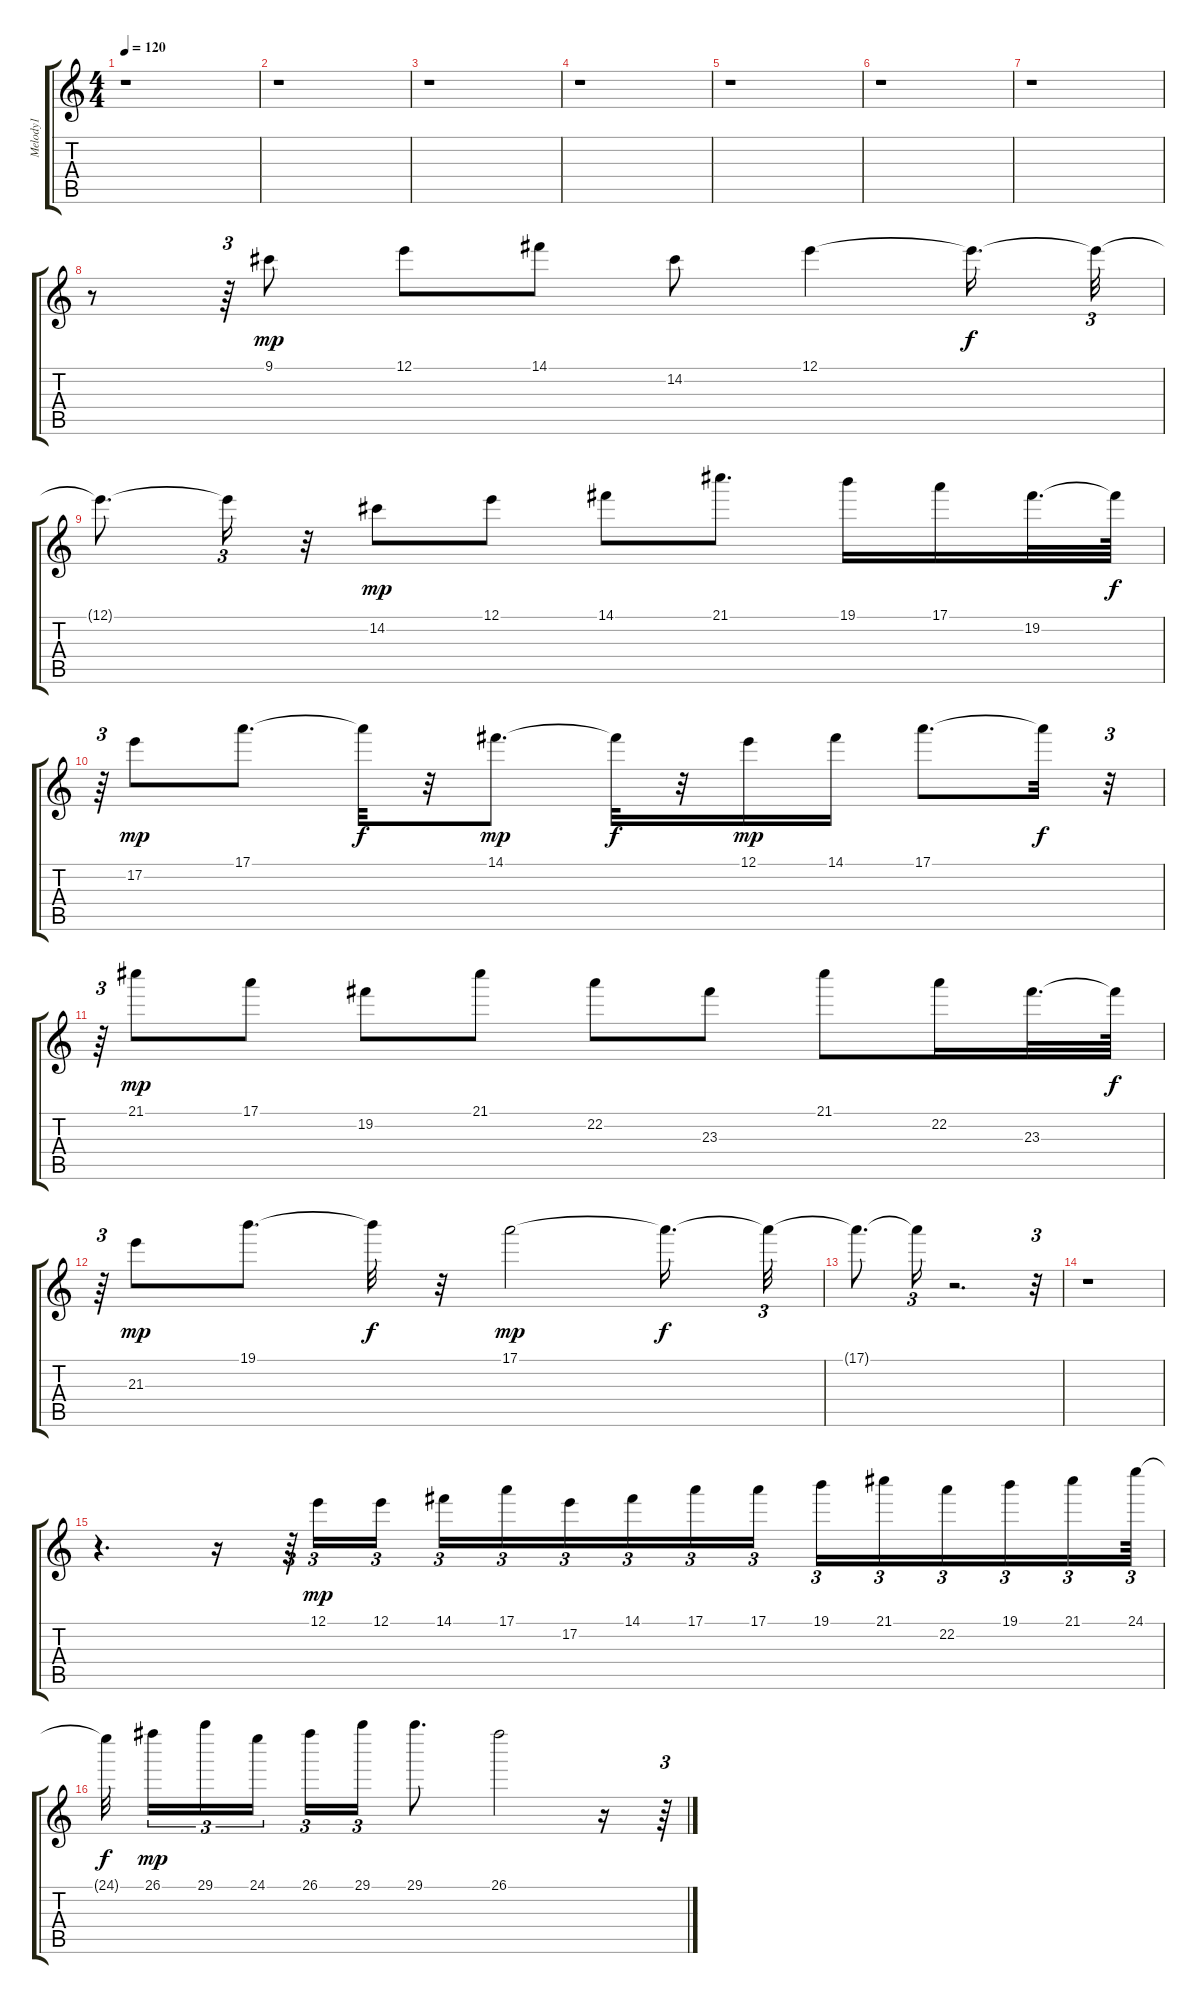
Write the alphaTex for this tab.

\track ("Melody1" "Melody1") {instrument overdrivenguitar}
\staff {score tabs}
\tuning (E4 B3 G3 D3 A2 E2) {hide}
\ts (4 4)
\tempo 120
\clef g2
\ks c
r.1{dy f} |
r.1 |
r.1 |
r.1 |
r.1 |
r.1 |
r.1 |
r.8 r.64{tu (3 2)} 9.1.8{dy mp} 12.1.8 14.1.8 14.2.8 12.1.4 12.1{t}.16{d dy f} 12.1{t}.32{tu (3 2)} |
12.1{t}.8{d} 12.1{t}.16{tu (3 2)} r.32 14.2.8{dy mp} 12.1.8 14.1.8 21.1.8{d} 19.1.16 17.1.16 19.2.32{d} 19.2{t}.64{dy f} |
r.64{tu (3 2)} 17.2.8{dy mp} 17.1.8{d} 17.1{t}.32{dy f} r.32 14.1.8{d dy mp} 14.1{t}.32{dy f} r.32 12.1.16{dy mp} 14.1.16 17.1.8{d} 17.1{t}.32{dy f} r.32{tu (3 2)} |
r.64{tu (3 2)} 21.1.8{dy mp} 17.1.8 19.2.8 21.1.8 22.2.8 23.3.8 21.1.8 22.2.16 23.3.32{d} 23.3{t}.64{dy f} |
r.64{tu (3 2)} 21.3.8{dy mp} 19.1.8{d} 19.1{t}.32{dy f} r.32 17.1.2{dy mp} 17.1{t}.16{d dy f} 17.1{t}.32{tu (3 2)} |
17.1{t}.8{d} 17.1{t}.16{tu (3 2)} r.2{d} r.32{tu (3 2)} |
r.1 |
r.4{d} r.16 r.64{tu (3 2)} 12.1.16{tu (3 2) dy mp volume 16} 12.1.16{tu (3 2)} 14.1.16{tu (3 2)} 17.1.16{tu (3 2)} 17.2.16{tu (3 2)} 14.1.16{tu (3 2)} 17.1.16{tu (3 2)} 17.1.16{tu (3 2)} 19.1.16{tu (3 2)} 21.1.16{tu (3 2)} 22.2.16{tu (3 2)} 19.1.16{tu (3 2)} 21.1.16{tu (3 2)} 24.1.64{tu (3 2)} |
24.1{t}.32{dy f beam splitsecondary} 26.1.16{tu (3 2) dy mp} 29.1.16{tu (3 2)} 24.1.16{tu (3 2) beam splitsecondary} 26.1.16{tu (3 2)} 29.1.16{tu (3 2)} 29.1.8{d} 26.1.2 r.16 r.64{tu (3 2)}
